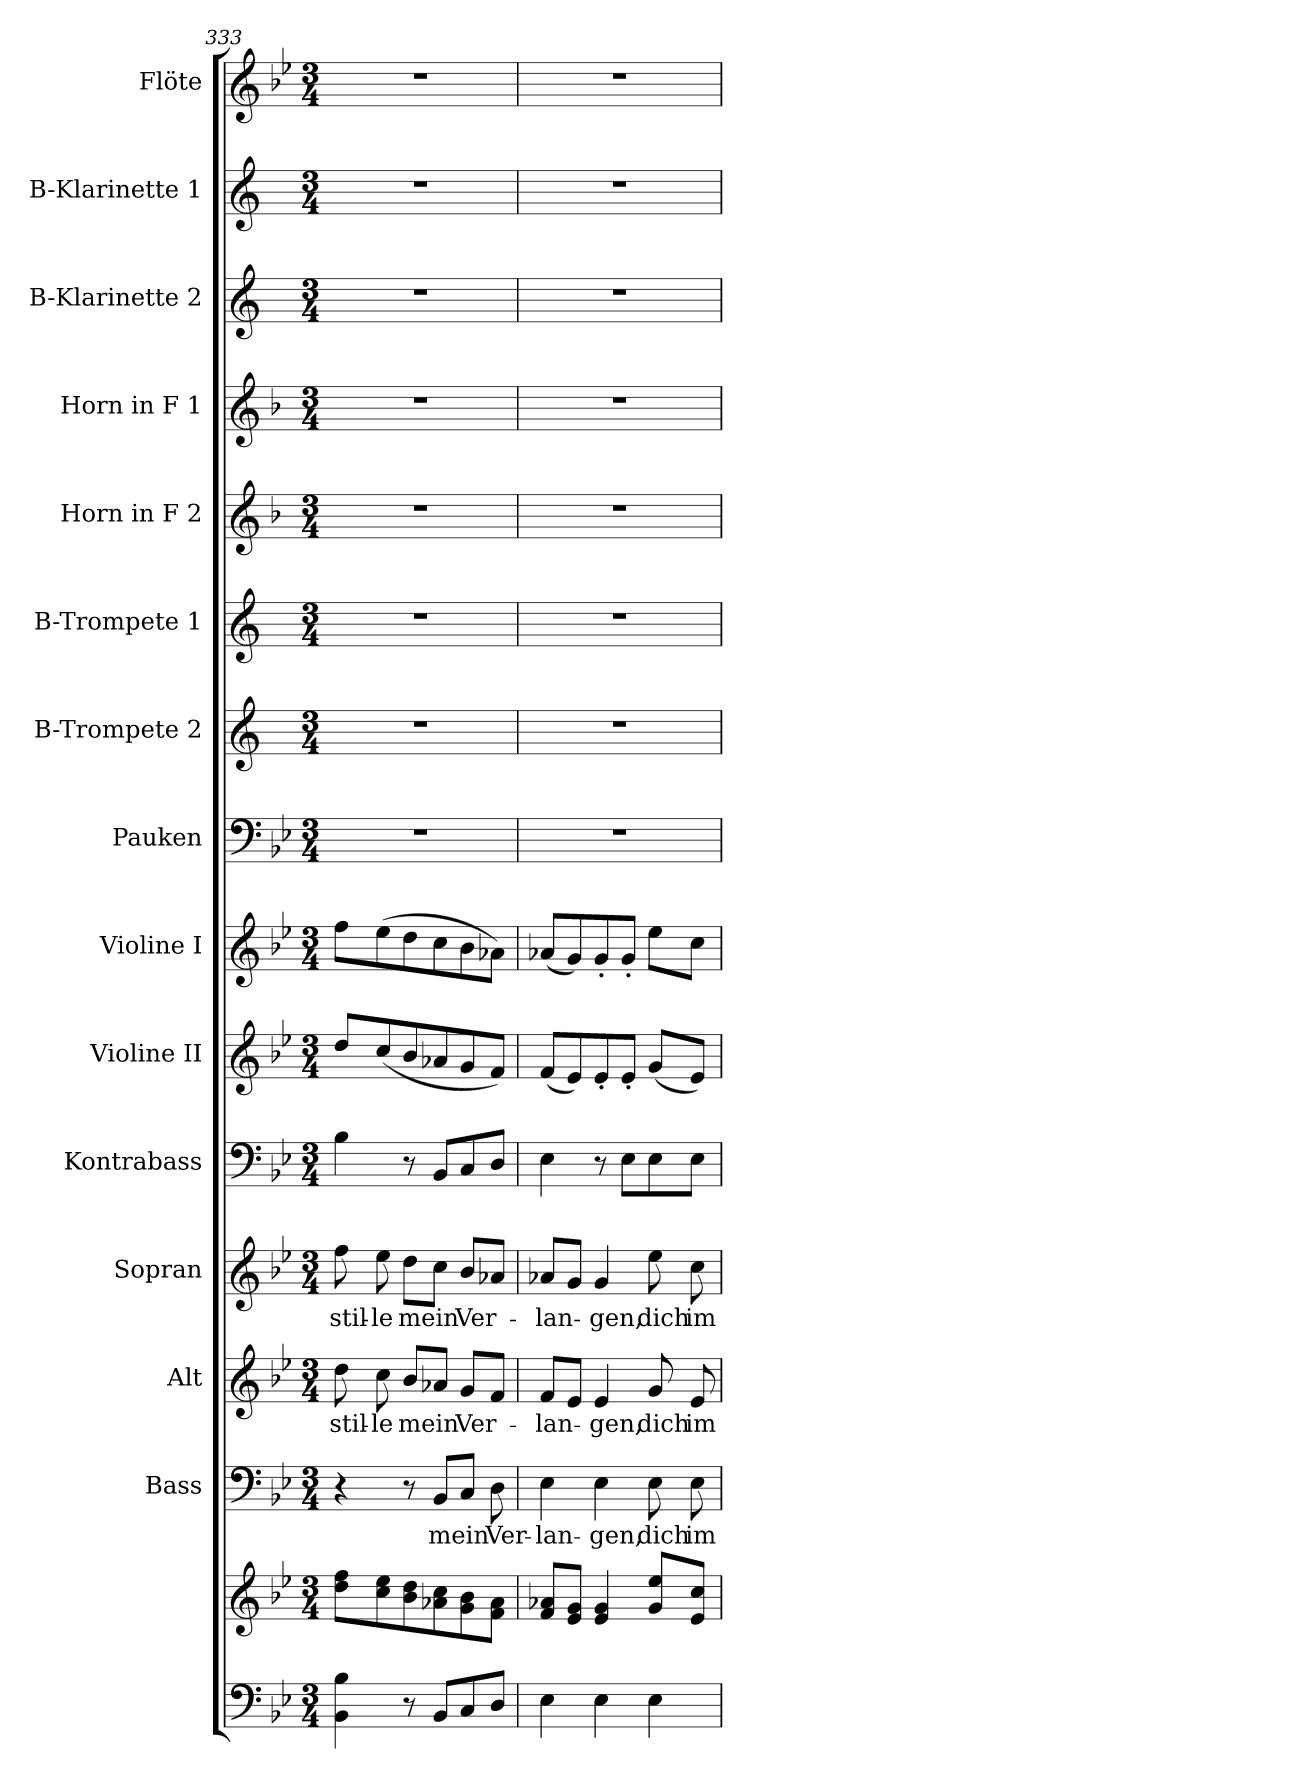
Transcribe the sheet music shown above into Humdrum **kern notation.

**kern	**kern	**kern	**text	**kern	**text	**kern	**text	**kern	**kern	**kern	**kern	**kern	**kern	**kern	**kern	**kern	**kern	**kern
*part15	*part15	*part14	*part14	*part13	*part13	*part12	*part12	*part11	*part10	*part9	*part8	*part7	*part6	*part5	*part4	*part3	*part2	*part1
*staff16	*staff15	*staff14	*staff14	*staff13	*staff13	*staff12	*staff12	*staff11	*staff10	*staff9	*staff8	*staff7	*staff6	*staff5	*staff4	*staff3	*staff2	*staff1
*	*	*I"Bass	*	*I"Alt	*	*I"Sopran	*	*I"Kontrabass	*I"Violine II	*I"Violine I	*I"Pauken	*I"B-Trompete 2	*I"B-Trompete 1	*I"Horn in F 2	*I"Horn in F 1	*I"B-Klarinette 2	*I"B-Klarinette 1	*I"Flöte
*	*	*I'B.	*	*I'A.	*	*I'S.	*	*I'Kb.	*I'Vl. II	*I'Vl. I	*I'Pk.	*I'B Trp. 2	*I'B Trp. 1	*	*	*I'B Kl. 2	*I'B Kl. 1	*I'Fl.
*clefF4	*clefG2	*clefF4	*	*clefG2	*	*clefG2	*	*clefF4	*clefG2	*clefG2	*clefF4	*clefG2	*clefG2	*clefG2	*clefG2	*clefG2	*clefG2	*clefG2
*	*	*	*	*	*	*	*	*ITrd7c12	*	*	*	*ITrd1c2	*ITrd1c2	*ITrd4c7	*ITrd4c7	*ITrd1c2	*ITrd1c2	*
*k[b-e-]	*k[b-e-]	*k[b-e-]	*	*k[b-e-]	*	*k[b-e-]	*	*k[b-e-]	*k[b-e-]	*k[b-e-]	*k[b-e-]	*k[b-e-]	*k[b-e-]	*k[b-e-]	*k[b-e-]	*k[b-e-]	*k[b-e-]	*k[b-e-]
*B-:	*B-:	*B-:	*	*B-:	*	*B-:	*	*B-:	*B-:	*B-:	*B-:	*B-:	*B-:	*B-:	*B-:	*B-:	*B-:	*B-:
*M3/4	*M3/4	*M3/4	*	*M3/4	*	*M3/4	*	*M3/4	*M3/4	*M3/4	*M3/4	*M3/4	*M3/4	*M3/4	*M3/4	*M3/4	*M3/4	*M3/4
=333	=333	=333	=333	=333	=333	=333	=333	=333	=333	=333	=333	=333	=333	=333	=333	=333	=333	=333
!	!	!	!	!	!LO:LY:b	!	!LO:LY:b	!	!	!	!	!	!	!	!	!	!	!
4BB-\ 4B-\	8dd\ 8ff\L	4r	.	8dd\	stil-	8ff\	stil-	4BB-\	8dd/L	8ff\L	2.r	2.r	2.r	2.r	2.r	2.r	2.r	2.r
!	!	!	!	!	!LO:LY:b	!	!LO:LY:b	!	!	!	!	!	!	!	!	!	!	!
.	8cc\ 8ee-\	.	.	8cc\	-le	8ee-\	-le	.	(<8cc/	(>8ee-\	.	.	.	.	.	.	.	.
!	!	!	!	!	!LO:LY:b	!	!LO:LY:b	!	!	!	!	!	!	!	!	!	!	!
8r	8b-\ 8dd\	8r	.	8b-/L	mein	8dd\L	mein	8r	8b-/	8dd\	.	.	.	.	.	.	.	.
!	!	!	!LO:LY:b	!	!	!	!	!	!	!	!	!	!	!	!	!	!	!
8BB-/L	8a-X\ 8cc\	8BB-/L	mein	8a-X/J	.	8cc\J	.	8BBB-/L	8a-X/	8cc\	.	.	.	.	.	.	.	.
!	!	!	!	!	!LO:LY:b	!	!LO:LY:b	!	!	!	!	!	!	!	!	!	!	!
8C/	8g\ 8b-\	8C/J	.	8g/L	Ver-	8b-/L	Ver-	8CC/	8g/	8b-\	.	.	.	.	.	.	.	.
!	!	!	!LO:LY:b	!	!	!	!	!	!	!	!	!	!	!	!	!	!	!
8D/J	8f\ 8a-\J	8D\	Ver-	8f/J	.	8a-X/J	.	8DD/J	8f/J)	8a-X\J)	.	.	.	.	.	.	.	.
=334	=334	=334	=334	=334	=334	=334	=334	=334	=334	=334	=334	=334	=334	=334	=334	=334	=334	=334
!	!	!	!LO:LY:b	!	!LO:LY:b	!	!LO:LY:b	!	!	!	!	!	!	!	!	!	!	!
4E-\	8f/ 8a-X/L	4E-\	-lan-	8f/L	-lan-	8a-X/L	-lan-	4EE-\	(<8f/L	(<8a-X/L	2.r	2.r	2.r	2.r	2.r	2.r	2.r	2.r
.	8e-/ 8g/J	.	.	8e-/J	.	8g/J	.	.	8e-/)	8g/)	.	.	.	.	.	.	.	.
!	!	!	!LO:LY:b	!	!LO:LY:b	!	!LO:LY:b	!	!	!	!	!	!	!	!	!	!	!
4E-\	4e-/ 4g/	4E-\	-gen,	4e-/	-gen,	4g/	-gen,	8r	8e-'</	8g'</	.	.	.	.	.	.	.	.
.	.	.	.	.	.	.	.	8EE-\L	8e-'</J	8g'</J	.	.	.	.	.	.	.	.
!	!	!	!LO:LY:b	!	!LO:LY:b	!	!LO:LY:b	!	!	!	!	!	!	!	!	!	!	!
4E-\	8g/ 8ee-/L	8E-\	dich	8g/	dich	8ee-\	dich	8EE-\	(<8g/L	8ee-\L	.	.	.	.	.	.	.	.
!	!	!	!LO:LY:b	!	!LO:LY:b	!	!LO:LY:b	!	!	!	!	!	!	!	!	!	!	!
.	8e-/ 8cc/J	8E-\	im	8e-/	im	8cc\	im	8EE-\J	8e-/J)	8cc\J	.	.	.	.	.	.	.	.
=	=	=	=	=	=	=	=	=	=	=	=	=	=	=	=	=	=	=
*-	*-	*-	*-	*-	*-	*-	*-	*-	*-	*-	*-	*-	*-	*-	*-	*-	*-	*-
